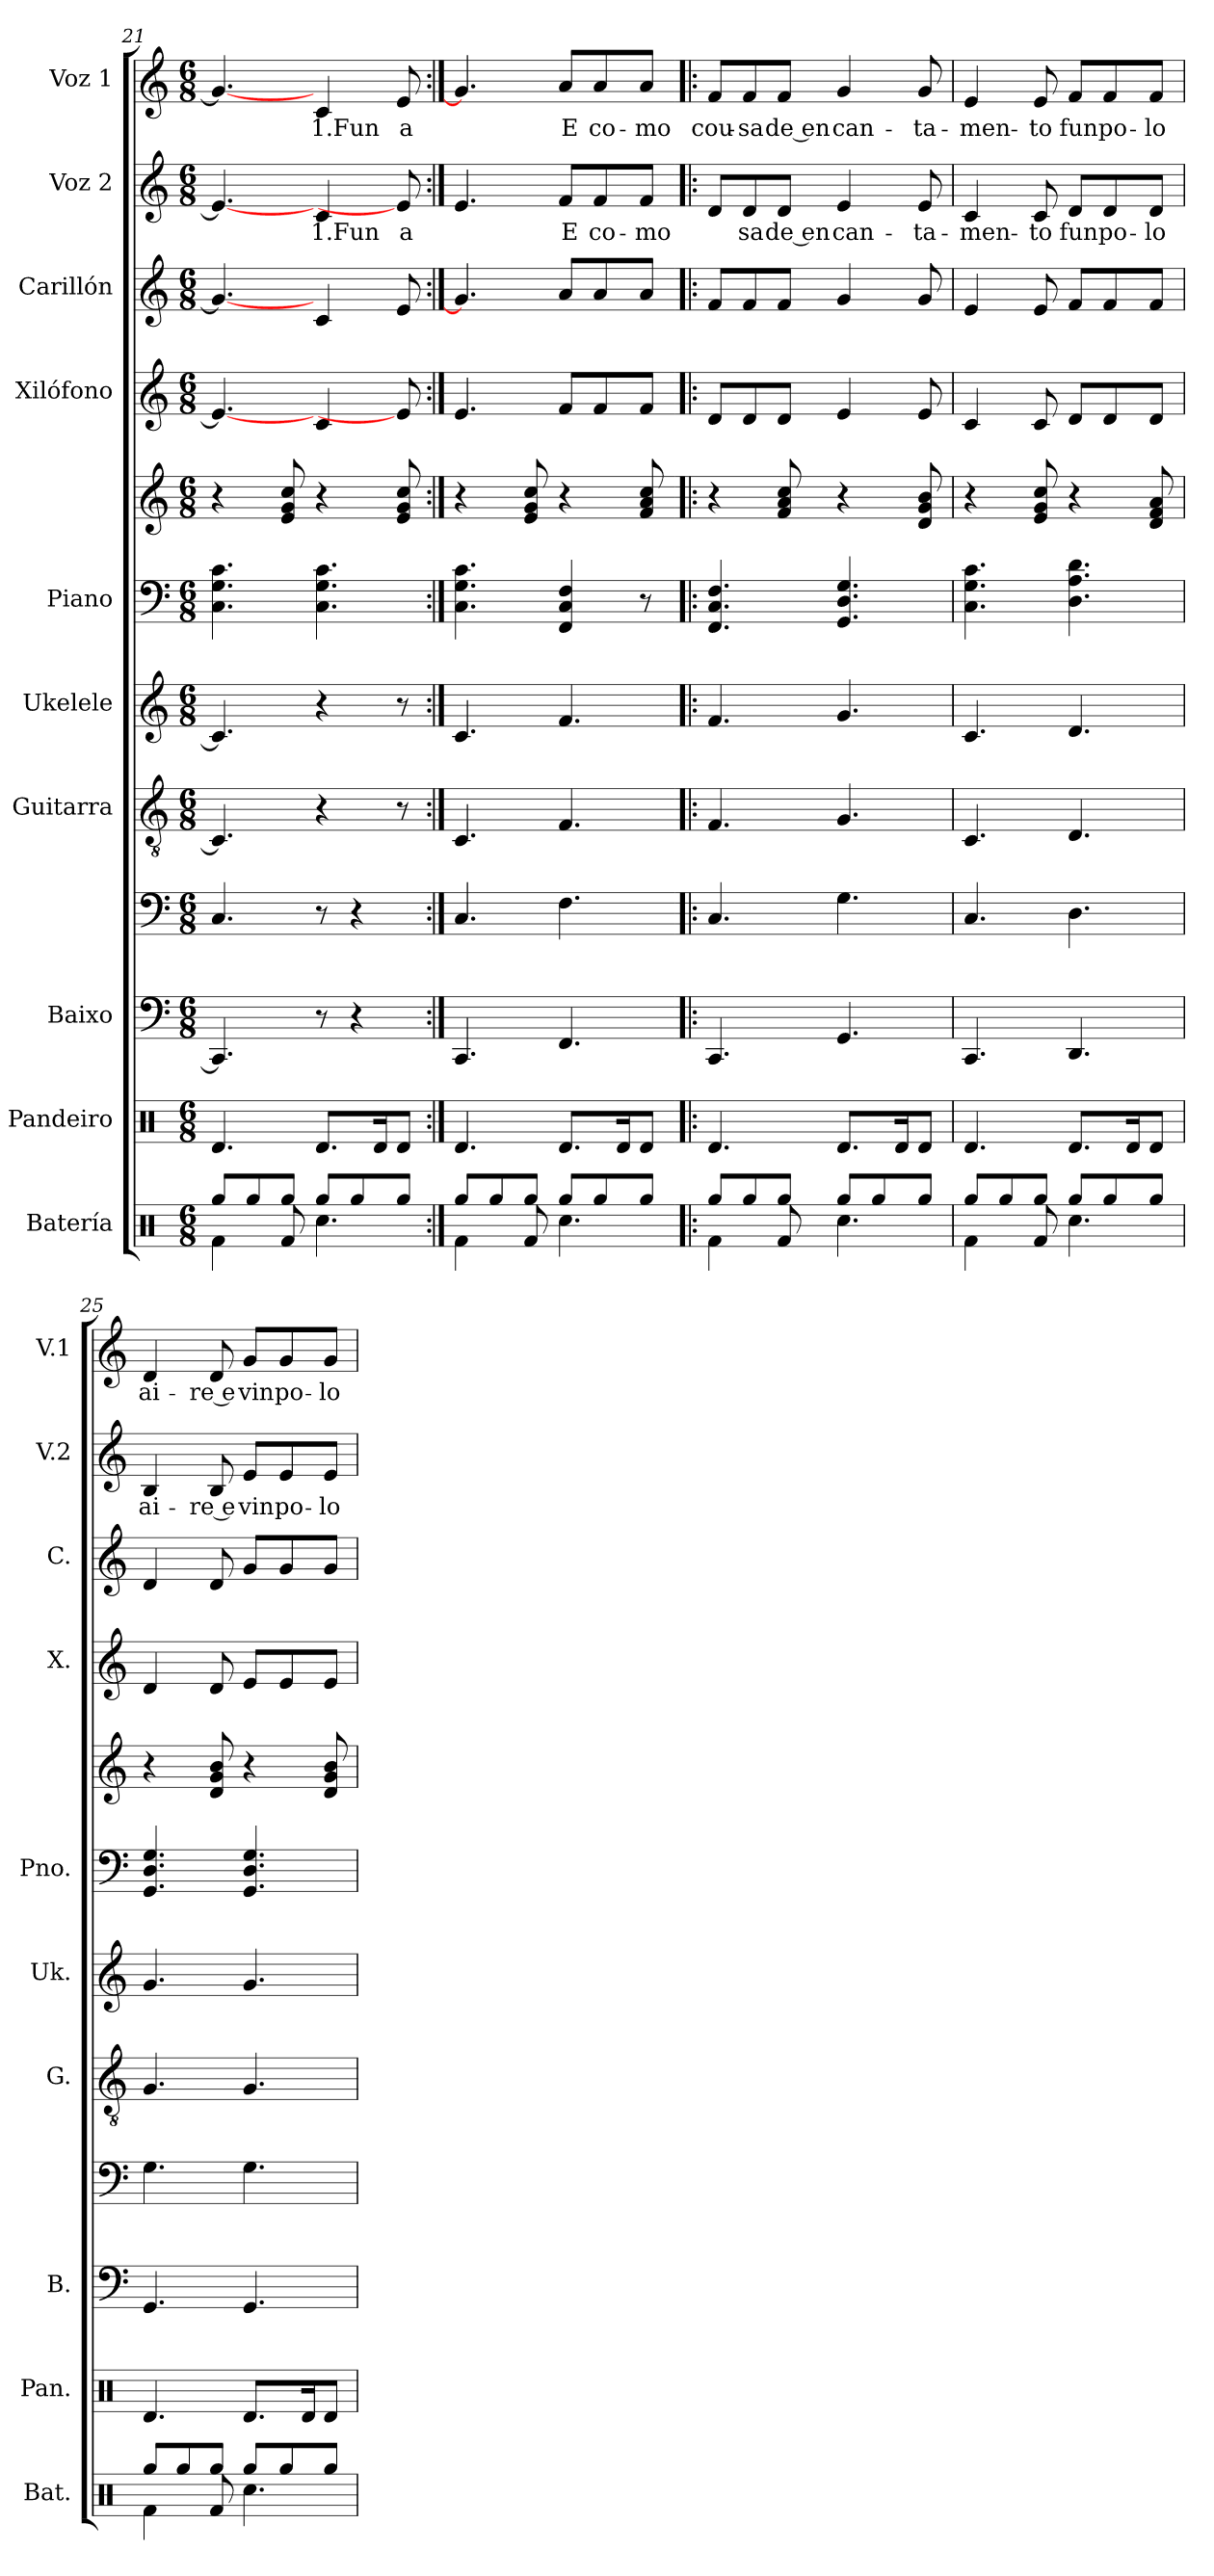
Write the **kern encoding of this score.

**kern	**kern	**kern	**kern	**kern	**kern	**kern	**kern	**kern	**kern	**kern	**text	**kern	**text
*part10	*part9	*part8	*part8	*part7	*part6	*part5	*part5	*part4	*part3	*part2	*part2	*part1	*part1
*staff12	*staff11	*staff10	*staff9	*staff8	*staff7	*staff6	*staff5	*staff4	*staff3	*staff2	*staff2	*staff1	*staff1
*I"Batería	*I"Pandeiro	*I"Baixo	*	*I"Guitarra	*I"Ukelele	*I"Piano	*	*I"Xilófono	*I"Carillón	*I"Voz 2	*	*I"Voz 1	*
*I'Bat.	*I'Pan.	*I'B.	*	*I'G.	*I'Uk.	*I'Pno.	*	*I'X.	*I'C.	*I'V.2	*	*I'V.1	*
*clefX	*clefX	*	*clefF4	*clefGv2	*clefG2	*clefF4	*clefG2	*clefG2	*clefG2	*clefG2	*	*clefG2	*
*	*	*ITrd7c12	*ITrd7c12	*	*	*	*	*ITrd-7c-12	*ITrd-14c-24	*	*	*	*
*k[]	*k[]	*k[]	*k[]	*k[]	*k[]	*k[]	*k[]	*k[]	*k[]	*k[]	*	*k[]	*
*M6/8	*M6/8	*M6/8	*M6/8	*M6/8	*M6/8	*M6/8	*M6/8	*M6/8	*M6/8	*M6/8	*	*M6/8	*
=21	=21	=21	=21	=21	=21	=21	=21	=21	=21	=21	=21	=21	=21
*^	*	*	*	*	*	*	*	*	*	*	*	*	*
8Rgg/L	4Rf\	4.Rd/	4.CCC]	4.CC/	4.C/]	4.c/]	4.C\ 4.G\ 4.c\	4r	4.ee/_	4.ggg/_	4.e/_	.	4.g/_	.
8Rgg/	.	.	.	.	.	.	.	.	.	.	.	.	.	.
8Rgg/J	8Rf/	.	.	.	.	.	.	8e/ 8g/ 8cc/	.	.	.	.	.	.
!	!	!	!	!	!	!	!	!	!	!	!	!LO:LY:b	!	!LO:LY:b
8Rgg/L	4.Rcc\	8.Rd/L	8r	8r	4r	4r	4.C\ 4.G\ 4.c\	4r	4cc/	4ccc/	4c/	1.Fun	4c/	1.Fun
8Rgg/	.	.	4r	4r	.	.	.	.	.	.	.	.	.	.
.	.	16Rd/K	.	.	.	.	.	.	.	.	.	.	.	.
!	!	!	!	!	!	!	!	!	!	!	!	!LO:LY:b	!	!LO:LY:b
8Rgg/J	.	8Rd/J	.	.	8r	8r	.	8e/ 8g/ 8cc/	8ee/]	8eee/	8e/]	a	8e/	a
!!LO:PB:g=z
=22:|!	=22:|!	=22:|!	=22:|!	=22:|!	=22:|!	=22:|!	=22:|!	=22:|!	=22:|!	=22:|!	=22:|!	=22:|!	=22:|!	=22:|!
8Rgg/L	4Rf\	4.Rd/	4.CCC	4.CC/	4.C/	4.c/	4.C\ 4.G\ 4.c\	4r	4.ee/	4.ggg/]	4.e/	.	4.g/]	.
8Rgg/	.	.	.	.	.	.	.	.	.	.	.	.	.	.
8Rgg/J	8Rf/	.	.	.	.	.	.	8e/ 8g/ 8cc/	.	.	.	.	.	.
!	!	!	!	!	!	!	!	!	!	!	!	!LO:LY:b	!	!LO:LY:b
8Rgg/L	4.Rcc\	8.Rd/L	4.FFF	4.FF\	4.F/	4.f/	4FF/ 4C/ 4F/	4r	8ff/L	8aaa/L	8f/L	E	8a/L	E
!	!	!	!	!	!	!	!	!	!	!	!	!LO:LY:b	!	!LO:LY:b
8Rgg/	.	.	.	.	.	.	.	.	8ff/	8aaa/	8f/	co-	8a/	co-
.	.	16Rd/K	.	.	.	.	.	.	.	.	.	.	.	.
!	!	!	!	!	!	!	!	!	!	!	!	!LO:LY:b	!	!LO:LY:b
8Rgg/J	.	8Rd/J	.	.	.	.	8r	8f/ 8a/ 8cc/	8ff/J	8aaa/J	8f/J	-mo	8a/J	-mo
=23!|:	=23!|:	=23!|:	=23!|:	=23!|:	=23!|:	=23!|:	=23!|:	=23!|:	=23!|:	=23!|:	=23!|:	=23!|:	=23!|:	=23!|:
!	!	!	!	!	!	!	!	!	!	!	!	!	!	!LO:LY:b
8Rgg/L	4Rf\	4.Rd/	4.CCC	4.CC/	4.F/	4.f/	4.FF/ 4.C/ 4.F/	4r	8dd/L	8fff/L	8d/L	.	8f/L	cou-
!	!	!	!	!	!	!	!	!	!	!	!	!LO:LY:b	!	!LO:LY:b
8Rgg/	.	.	.	.	.	.	.	.	8dd/	8fff/	8d/	-sa	8f/	-sa
!	!	!	!	!	!	!	!	!	!	!	!	!LO:LY:b	!	!LO:LY:b
8Rgg/J	8Rf/	.	.	.	.	.	.	8f/ 8a/ 8cc/	8dd/J	8fff/J	8d/J	de en	8f/J	de en
!	!	!	!	!	!	!	!	!	!	!	!	!LO:LY:b	!	!LO:LY:b
8Rgg/L	4.Rcc\	8.Rd/L	4.GGG	4.GG\	4.G/	4.g/	4.GG/ 4.D/ 4.G/	4r	4ee/	4ggg/	4e/	-can-	4g/	-can-
8Rgg/	.	.	.	.	.	.	.	.	.	.	.	.	.	.
.	.	16Rd/K	.	.	.	.	.	.	.	.	.	.	.	.
!	!	!	!	!	!	!	!	!	!	!	!	!LO:LY:b	!	!LO:LY:b
8Rgg/J	.	8Rd/J	.	.	.	.	.	8d/ 8g/ 8b/	8ee/	8ggg/	8e/	-ta-	8g/	-ta-
=24	=24	=24	=24	=24	=24	=24	=24	=24	=24	=24	=24	=24	=24	=24
!	!	!	!	!	!	!	!	!	!	!	!	!LO:LY:b	!	!LO:LY:b
8Rgg/L	4Rf\	4.Rd/	4.CCC	4.CC/	4.C/	4.c/	4.C\ 4.G\ 4.c\	4r	4cc/	4eee/	4c/	-men-	4e/	-men-
8Rgg/	.	.	.	.	.	.	.	.	.	.	.	.	.	.
!	!	!	!	!	!	!	!	!	!	!	!	!LO:LY:b	!	!LO:LY:b
8Rgg/J	8Rf/	.	.	.	.	.	.	8e/ 8g/ 8cc/	8cc/	8eee/	8c/	-to	8e/	-to
!	!	!	!	!	!	!	!	!	!	!	!	!LO:LY:b	!	!LO:LY:b
8Rgg/L	4.Rcc\	8.Rd/L	4.DDD	4.DD\	4.D/	4.d/	4.D\ 4.A\ 4.d\	4r	8dd/L	8fff/L	8d/L	fun	8f/L	fun
!	!	!	!	!	!	!	!	!	!	!	!	!LO:LY:b	!	!LO:LY:b
8Rgg/	.	.	.	.	.	.	.	.	8dd/	8fff/	8d/	po-	8f/	po-
.	.	16Rd/K	.	.	.	.	.	.	.	.	.	.	.	.
!	!	!	!	!	!	!	!	!	!	!	!	!LO:LY:b	!	!LO:LY:b
8Rgg/J	.	8Rd/J	.	.	.	.	.	8d/ 8f/ 8a/	8dd/J	8fff/J	8d/J	-lo	8f/J	-lo
=25	=25	=25	=25	=25	=25	=25	=25	=25	=25	=25	=25	=25	=25	=25
!	!	!	!	!	!	!	!	!	!	!	!	!LO:LY:b	!	!LO:LY:b
8Rgg/L	4Rf\	4.Rd/	4.GGG	4.GG\	4.G/	4.g/	4.GG/ 4.D/ 4.G/	4r	4dd/	4ddd/	4B/	ai-	4d/	ai-
8Rgg/	.	.	.	.	.	.	.	.	.	.	.	.	.	.
!	!	!	!	!	!	!	!	!	!	!	!	!LO:LY:b	!	!LO:LY:b
8Rgg/J	8Rf/	.	.	.	.	.	.	8d/ 8g/ 8b/	8dd/	8ddd/	8B/	re e	8d/	re e
!	!	!	!	!	!	!	!	!	!	!	!	!LO:LY:b	!	!LO:LY:b
8Rgg/L	4.Rcc\	8.Rd/L	4.GGG	4.GG\	4.G/	4.g/	4.GG/ 4.D/ 4.G/	4r	8ee/L	8ggg/L	8e/L	vin	8g/L	vin
!	!	!	!	!	!	!	!	!	!	!	!	!LO:LY:b	!	!LO:LY:b
8Rgg/	.	.	.	.	.	.	.	.	8ee/	8ggg/	8e/	po-	8g/	po-
.	.	16Rd/K	.	.	.	.	.	.	.	.	.	.	.	.
!	!	!	!	!	!	!	!	!	!	!	!	!LO:LY:b	!	!LO:LY:b
8Rgg/J	.	8Rd/J	.	.	.	.	.	8d/ 8g/ 8b/	8ee/J	8ggg/J	8e/J	-lo	8g/J	-lo
*v	*v	*	*	*	*	*	*	*	*	*	*	*	*	*
=	=	=	=	=	=	=	=	=	=	=	=	=	=
*-	*-	*-	*-	*-	*-	*-	*-	*-	*-	*-	*-	*-	*-
